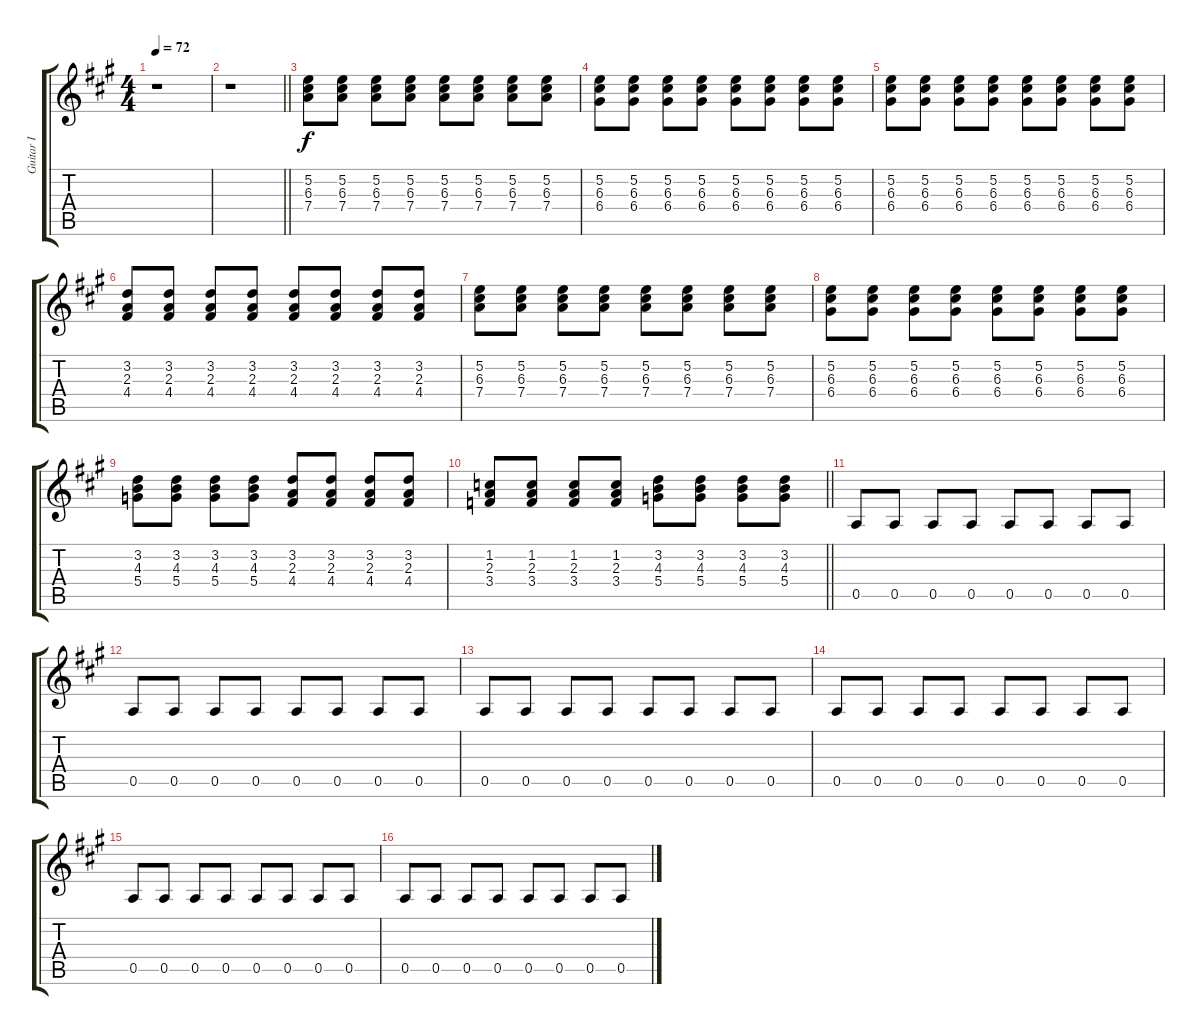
\track ("Guitar I" "Guitar I") {instrument electricguitarclean}
\staff {score tabs}
\tuning (E4 B3 G3 D3 A2 E2) {hide}
\ts (4 4)
\tempo 72
\clef g2
\ks a
r.1{dy f} |
\barLineRight lightlight
r.1 |
(5.2 6.3 7.4).8{volume 10 instrument electricguitarclean} (5.2 6.3 7.4).8 (5.2 6.3 7.4).8 (5.2 6.3 7.4).8 (5.2 6.3 7.4).8 (5.2 6.3 7.4).8 (5.2 6.3 7.4).8 (5.2 6.3 7.4).8 |
(5.2 6.3 6.4).8 (5.2 6.3 6.4).8 (5.2 6.3 6.4).8 (5.2 6.3 6.4).8 (5.2 6.3 6.4).8 (5.2 6.3 6.4).8 (5.2 6.3 6.4).8 (5.2 6.3 6.4).8 |
(5.2 6.3 6.4).8 (5.2 6.3 6.4).8 (5.2 6.3 6.4).8 (5.2 6.3 6.4).8 (5.2 6.3 6.4).8 (5.2 6.3 6.4).8 (5.2 6.3 6.4).8 (5.2 6.3 6.4).8 |
(3.2 2.3 4.4).8 (3.2 2.3 4.4).8 (3.2 2.3 4.4).8 (3.2 2.3 4.4).8 (3.2 2.3 4.4).8 (3.2 2.3 4.4).8 (3.2 2.3 4.4).8 (3.2 2.3 4.4).8 |
(5.2 6.3 7.4).8 (5.2 6.3 7.4).8 (5.2 6.3 7.4).8 (5.2 6.3 7.4).8 (5.2 6.3 7.4).8 (5.2 6.3 7.4).8 (5.2 6.3 7.4).8 (5.2 6.3 7.4).8 |
(5.2 6.3 6.4).8 (5.2 6.3 6.4).8 (5.2 6.3 6.4).8 (5.2 6.3 6.4).8 (5.2 6.3 6.4).8 (5.2 6.3 6.4).8 (5.2 6.3 6.4).8 (5.2 6.3 6.4).8 |
(3.2 4.3 5.4).8 (3.2 4.3 5.4).8 (3.2 4.3 5.4).8 (3.2 4.3 5.4).8 (3.2 2.3 4.4).8 (3.2 2.3 4.4).8 (3.2 2.3 4.4).8 (3.2 2.3 4.4).8 |
\barLineRight lightlight
(1.2 2.3 3.4).8 (1.2 2.3 3.4).8 (1.2 2.3 3.4).8 (1.2 2.3 3.4).8 (3.2 4.3 5.4).8 (3.2 4.3 5.4).8 (3.2 4.3 5.4).8 (3.2 4.3 5.4).8 |
0.5.8{volume 12 instrument distortionguitar} 0.5.8 0.5.8 0.5.8 0.5.8 0.5.8 0.5.8 0.5.8 |
0.5.8 0.5.8 0.5.8 0.5.8 0.5.8 0.5.8 0.5.8 0.5.8 |
0.5.8 0.5.8 0.5.8 0.5.8 0.5.8 0.5.8 0.5.8 0.5.8 |
0.5.8 0.5.8 0.5.8 0.5.8 0.5.8 0.5.8 0.5.8 0.5.8 |
0.5.8 0.5.8 0.5.8 0.5.8 0.5.8 0.5.8 0.5.8 0.5.8 |
0.5.8 0.5.8 0.5.8 0.5.8 0.5.8 0.5.8 0.5.8 0.5.8
